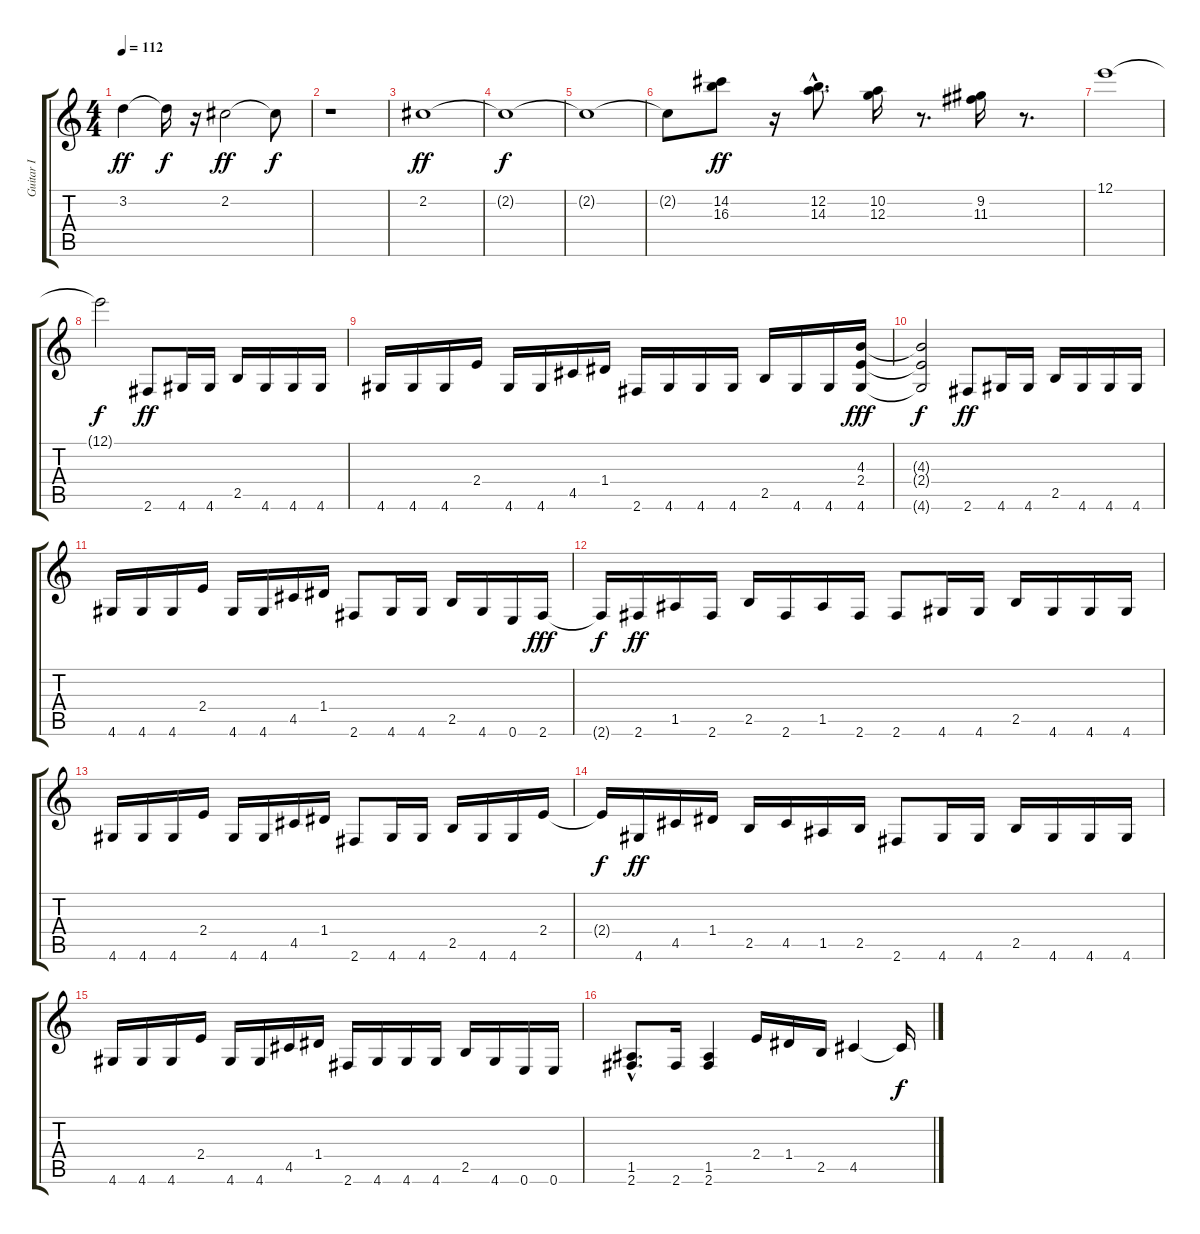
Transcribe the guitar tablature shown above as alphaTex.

\track ("Guitar I" "Guitar I") {instrument distortionguitar}
\staff {score tabs}
\tuning (E4 B3 G3 D3 A2 E2) {hide}
\ts (4 4)
\tempo 112
\clef g2
\ks c
3.2.4{dy ff} 3.2{t}.16{dy f} r.16 2.2.2{dy ff} 2.2{t}.8{dy f} |
r.1 |
2.2.1{dy ff} |
2.2{t}.1{dy f} |
2.2{t}.1 |
2.2{t}.8 (14.2 16.3).8{dy ff} r.16 (12.2{hac} 14.3{hac}).8{d} (10.2 12.3).16 r.8{d} (9.2 11.3).16 r.8{d} |
12.1.1 |
12.1{t}.2{dy f} 2.6.8{dy ff} 4.6.16 4.6.16 2.5.16 4.6.16 4.6.16 4.6.16 |
4.6.16 4.6.16 4.6.16 2.4.16 4.6.16 4.6.16 4.5.16 1.4.16 2.6.16 4.6.16 4.6.16 4.6.16 2.5.16 4.6.16 4.6.16 (4.3 2.4 4.6).16{dy fff} |
(4.3{t} 2.4{t} 4.6{t}).2{dy f} 2.6.8{dy ff} 4.6.16 4.6.16 2.5.16 4.6.16 4.6.16 4.6.16 |
4.6.16 4.6.16 4.6.16 2.4.16 4.6.16 4.6.16 4.5.16 1.4.16 2.6.8 4.6.16 4.6.16 2.5.16 4.6.16 0.6.16 2.6.16{dy fff} |
2.6{t}.16{dy f} 2.6.16{dy ff} 1.5.16 2.6.16 2.5.16 2.6.16 1.5.16 2.6.16 2.6.8 4.6.16 4.6.16 2.5.16 4.6.16 4.6.16 4.6.16 |
4.6.16 4.6.16 4.6.16 2.4.16 4.6.16 4.6.16 4.5.16 1.4.16 2.6.8 4.6.16 4.6.16 2.5.16 4.6.16 4.6.16 2.4.16 |
2.4{t}.16{dy f} 4.6.16{dy ff} 4.5.16 1.4.16 2.5.16 4.5.16 1.5.16 2.5.16 2.6.8 4.6.16 4.6.16 2.5.16 4.6.16 4.6.16 4.6.16 |
4.6.16 4.6.16 4.6.16 2.4.16 4.6.16 4.6.16 4.5.16 1.4.16 2.6.16 4.6.16 4.6.16 4.6.16 2.5.16 4.6.16 0.6.16 0.6.16 |
(1.5{hac} 2.6{hac}).8{d} 2.6.16 (1.5 2.6).4 2.4.16 1.4.16 2.5.16 4.5.4 4.5{t}.16{dy f}
